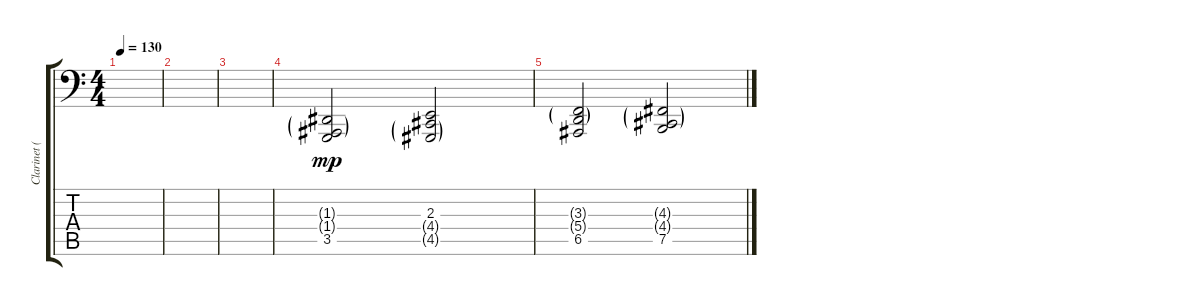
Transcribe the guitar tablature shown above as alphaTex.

\track ("Clarinet (Melody 1)" "Clarinet (") {instrument clarinet}
\staff {score tabs}
\tuning (C3 G2 D2 A1 E1 B0) {hide}
\ts (4 4)
\tempo 130
\clef f4
\ks c
|
|
|
(1.3{g} 1.4{g} 3.5).2{dy mp} (2.3 4.4{g} 4.5{g}).2 |
(3.3{g} 5.4{g} 6.5).2 (4.3{g} 4.4{g} 7.5).2
